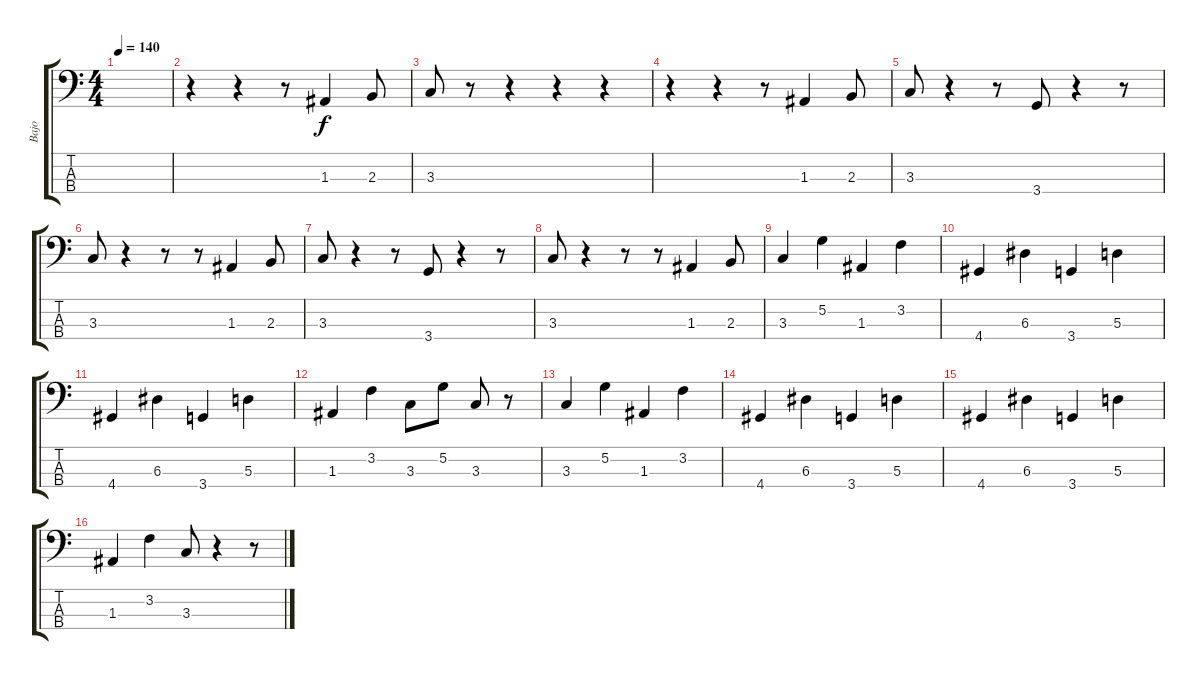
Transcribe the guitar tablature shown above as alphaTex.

\track ("Bajo" "Bajo") {instrument electricbassfinger}
\staff {score tabs}
\tuning (G2 D2 A1 E1) {hide}
\ts (4 4)
\tempo 140
\clef f4
\ks c
|
r.4 r.4 r.8 1.3.4 2.3.8 |
3.3.8 r.8 r.4 r.4 r.4 |
r.4 r.4 r.8 1.3.4 2.3.8 |
3.3.8 r.4 r.8 3.4.8 r.4 r.8 |
3.3.8 r.4 r.8 r.8 1.3.4 2.3.8 |
3.3.8 r.4 r.8 3.4.8 r.4 r.8 |
3.3.8 r.4 r.8 r.8 1.3.4 2.3.8 |
3.3.4 5.2.4 1.3.4 3.2.4 |
4.4.4 6.3.4 3.4.4 5.3.4 |
4.4.4 6.3.4 3.4.4 5.3.4 |
1.3.4 3.2.4 3.3.8 5.2.8 3.3.8 r.8 |
3.3.4 5.2.4 1.3.4 3.2.4 |
4.4.4 6.3.4 3.4.4 5.3.4 |
4.4.4 6.3.4 3.4.4 5.3.4 |
1.3.4 3.2.4 3.3.8 r.4 r.8
